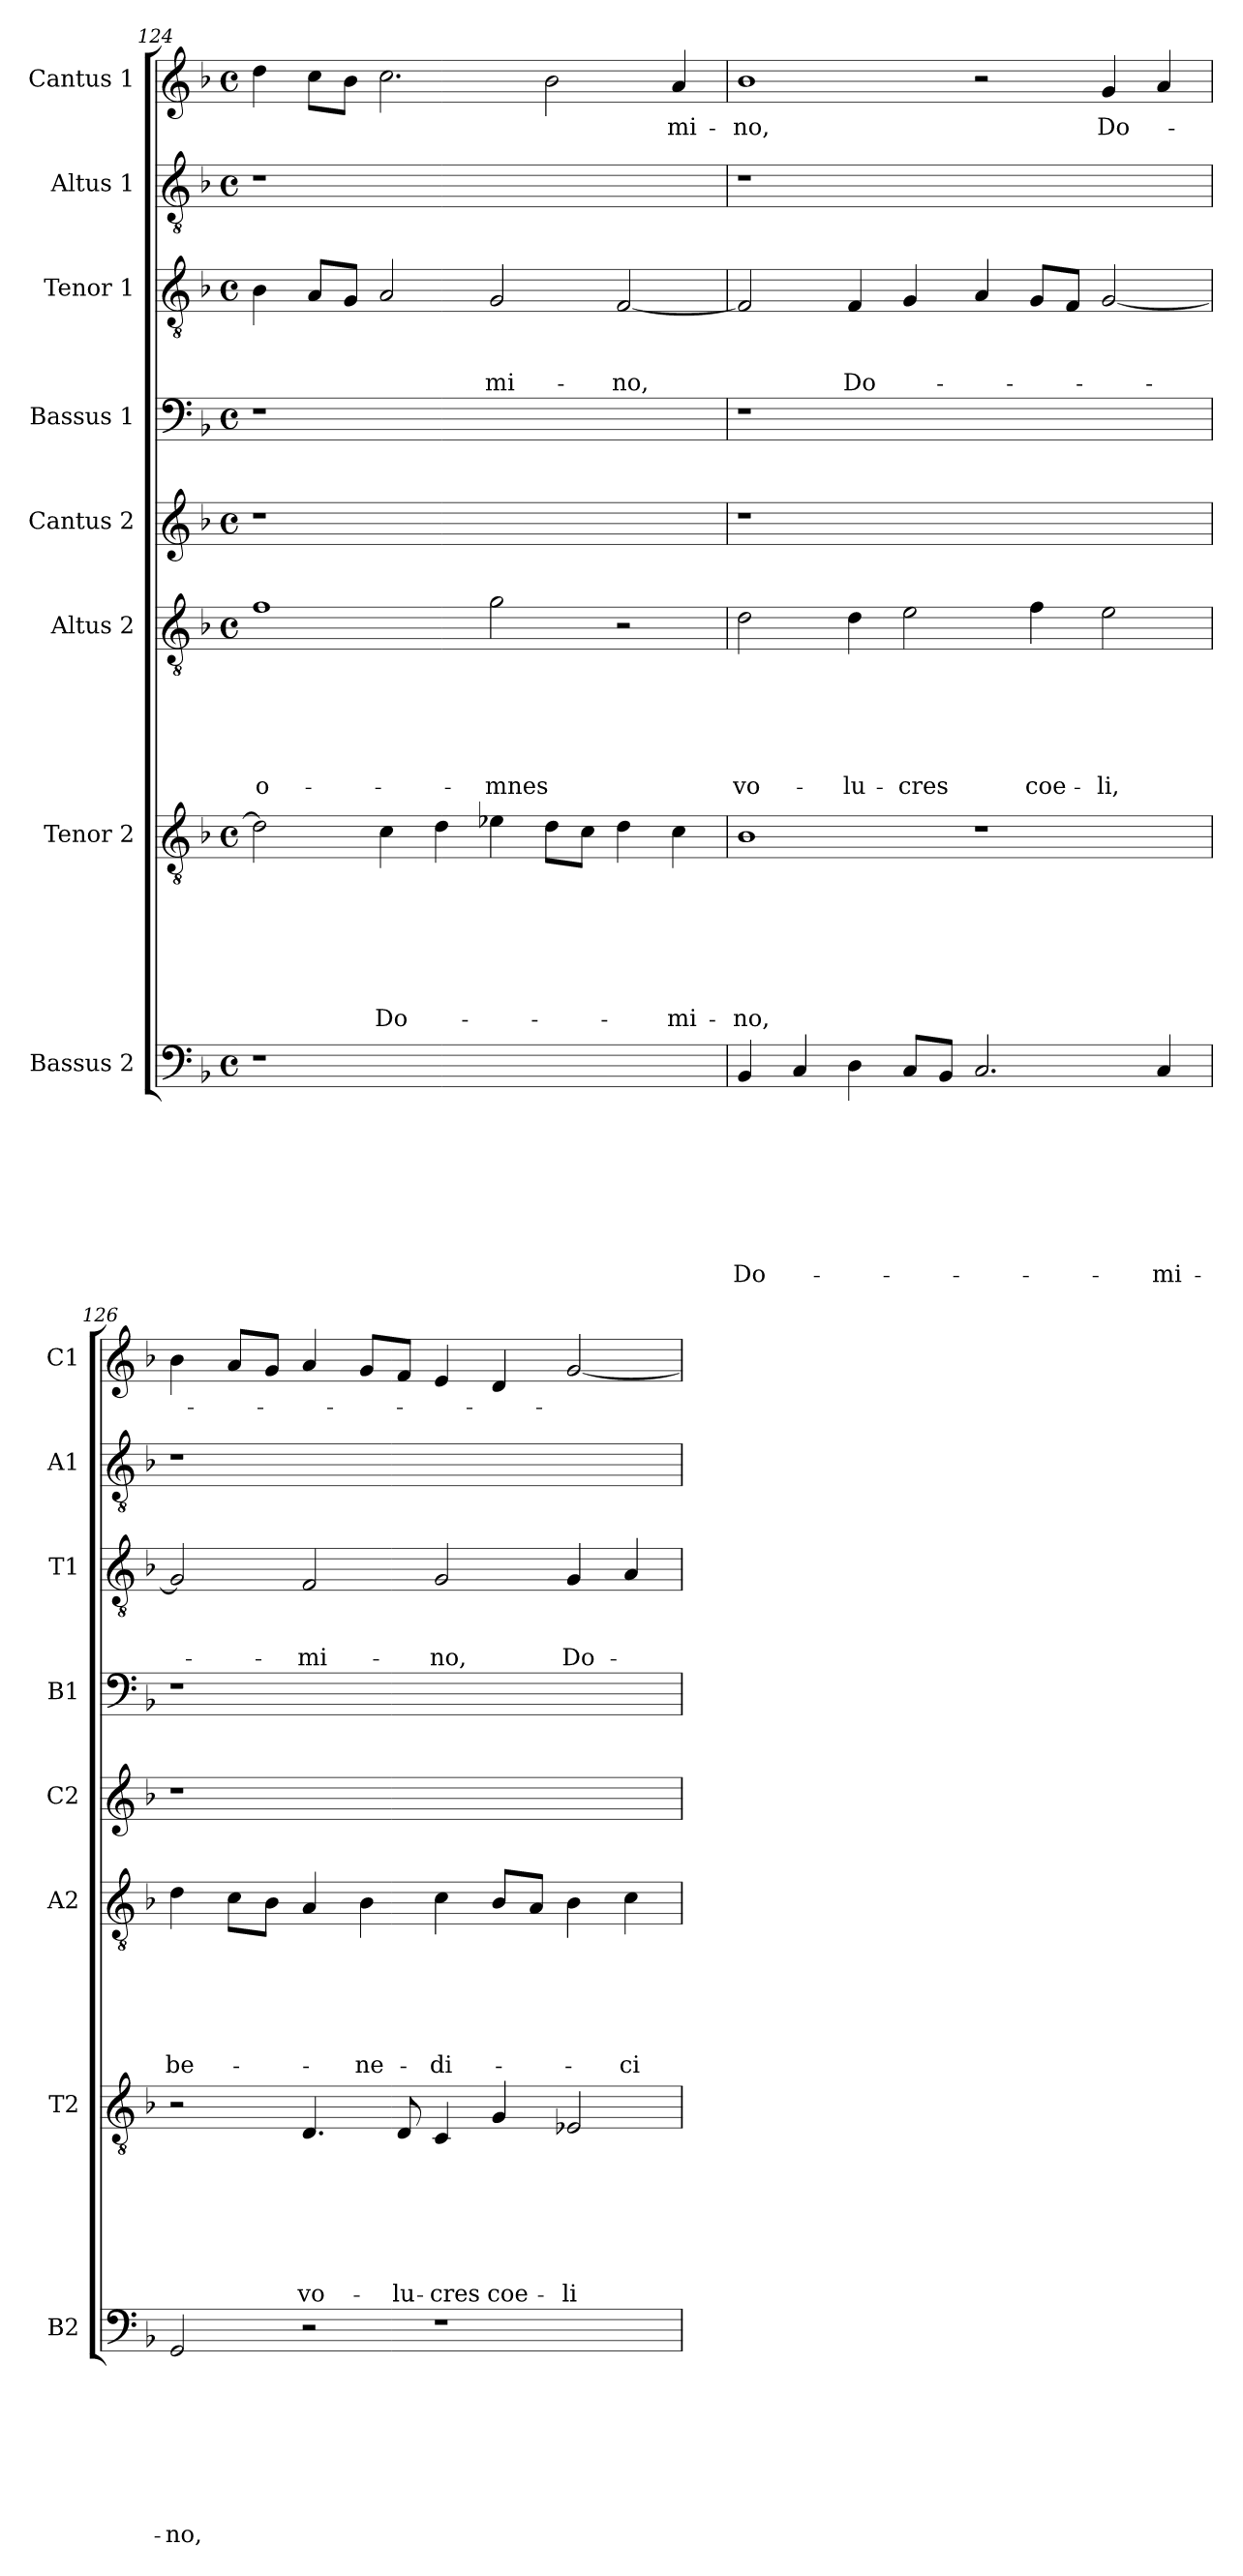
**kern	**text	**text	**text	**text	**text	**text	**text	**text	**kern	**text	**text	**text	**text	**text	**text	**text	**kern	**text	**text	**text	**text	**text	**text	**kern	**kern	**kern	**text	**text	**text	**kern	**kern	**text
*part8	*part8	*part8	*part8	*part8	*part8	*part8	*part8	*part8	*part7	*part7	*part7	*part7	*part7	*part7	*part7	*part7	*part6	*part6	*part6	*part6	*part6	*part6	*part6	*part5	*part4	*part3	*part3	*part3	*part3	*part2	*part1	*part1
*staff8	*staff8	*staff8	*staff8	*staff8	*staff8	*staff8	*staff8	*staff8	*staff7	*staff7	*staff7	*staff7	*staff7	*staff7	*staff7	*staff7	*staff6	*staff6	*staff6	*staff6	*staff6	*staff6	*staff6	*staff5	*staff4	*staff3	*staff3	*staff3	*staff3	*staff2	*staff1	*staff1
*I"Bassus 2	*	*	*	*	*	*	*	*	*I"Tenor 2	*	*	*	*	*	*	*	*I"Altus 2	*	*	*	*	*	*	*I"Cantus 2	*I"Bassus 1	*I"Tenor 1	*	*	*	*I"Altus 1	*I"Cantus 1	*
*I'B2	*	*	*	*	*	*	*	*	*I'T2	*	*	*	*	*	*	*	*I'A2	*	*	*	*	*	*	*I'C2	*I'B1	*I'T1	*	*	*	*I'A1	*I'C1	*
*clefF4	*	*	*	*	*	*	*	*	*clefGv2	*	*	*	*	*	*	*	*clefGv2	*	*	*	*	*	*	*clefG2	*clefF4	*clefGv2	*	*	*	*clefGv2	*clefG2	*
*k[b-]	*	*	*	*	*	*	*	*	*k[b-]	*	*	*	*	*	*	*	*k[b-]	*	*	*	*	*	*	*k[b-]	*k[b-]	*k[b-]	*	*	*	*k[b-]	*k[b-]	*
*d:	*	*	*	*	*	*	*	*	*d:	*	*	*	*	*	*	*	*d:	*	*	*	*	*	*	*d:	*d:	*d:	*	*	*	*d:	*d:	*
*M4/4	*	*	*	*	*	*	*	*	*M4/4	*	*	*	*	*	*	*	*M4/4	*	*	*	*	*	*	*M4/4	*M4/4	*M4/4	*	*	*	*M4/4	*M4/4	*
*met(c)	*	*	*	*	*	*	*	*	*met(c)	*	*	*	*	*	*	*	*met(c)	*	*	*	*	*	*	*met(c)	*met(c)	*met(c)	*	*	*	*met(c)	*met(c)	*
=124	=124	=124	=124	=124	=124	=124	=124	=124	=124	=124	=124	=124	=124	=124	=124	=124	=124	=124	=124	=124	=124	=124	=124	=124	=124	=124	=124	=124	=124	=124	=124	=124
1r	.	.	.	.	.	.	.	.	2d\]	.	.	.	.	.	.	.	1f	.	.	.	.	.	o-	1r	1r	4B-\	.	.	.	1r	4dd\	.
.	.	.	.	.	.	.	.	.	.	.	.	.	.	.	.	.	.	.	.	.	.	.	.	.	.	8A/L	.	.	.	.	8cc\L	.
.	.	.	.	.	.	.	.	.	.	.	.	.	.	.	.	.	.	.	.	.	.	.	.	.	.	8G/J	.	.	.	.	8b-\J	.
.	.	.	.	.	.	.	.	.	4c\	.	.	.	.	.	.	Do-	.	.	.	.	.	.	.	.	.	2A/	.	.	.	.	2.cc\	.
.	.	.	.	.	.	.	.	.	4d\	.	.	.	.	.	.	.	.	.	.	.	.	.	.	.	.	.	.	.	.	.	.	.
1ryy	.	.	.	.	.	.	.	.	4e-X\	.	.	.	.	.	.	.	2g\	.	.	.	.	.	-mnes	1ryy	1ryy	2G/	.	.	-mi-	1ryy	.	.
.	.	.	.	.	.	.	.	.	8d\L	.	.	.	.	.	.	.	.	.	.	.	.	.	.	.	.	.	.	.	.	.	2b-\	.
.	.	.	.	.	.	.	.	.	8c\J	.	.	.	.	.	.	.	.	.	.	.	.	.	.	.	.	.	.	.	.	.	.	.
.	.	.	.	.	.	.	.	.	4d\	.	.	.	.	.	.	.	2r	.	.	.	.	.	.	.	.	[2F/	.	.	-no,	.	.	.
.	.	.	.	.	.	.	.	.	4c\	.	.	.	.	.	.	-mi-	.	.	.	.	.	.	.	.	.	.	.	.	.	.	4a/	-mi-
=125	=125	=125	=125	=125	=125	=125	=125	=125	=125	=125	=125	=125	=125	=125	=125	=125	=125	=125	=125	=125	=125	=125	=125	=125	=125	=125	=125	=125	=125	=125	=125	=125
4BB-/	.	.	.	.	.	.	.	Do-	1B-	.	.	.	.	.	.	-no,	2d\	.	.	.	.	.	vo-	1r	1r	2F/]	.	.	.	1r	1b-	-no,
4C/	.	.	.	.	.	.	.	.	.	.	.	.	.	.	.	.	.	.	.	.	.	.	.	.	.	.	.	.	.	.	.	.
4D\	.	.	.	.	.	.	.	.	.	.	.	.	.	.	.	.	4d\	.	.	.	.	.	-lu-	.	.	4F/	.	.	Do-	.	.	.
8C/L	.	.	.	.	.	.	.	.	.	.	.	.	.	.	.	.	2e\	.	.	.	.	.	-cres	.	.	4G/	.	.	.	.	.	.
8BB-/J	.	.	.	.	.	.	.	.	.	.	.	.	.	.	.	.	.	.	.	.	.	.	.	.	.	.	.	.	.	.	.	.
2.C/	.	.	.	.	.	.	.	.	1r	.	.	.	.	.	.	.	.	.	.	.	.	.	.	1ryy	1ryy	4A/	.	.	.	1ryy	2r	.
.	.	.	.	.	.	.	.	.	.	.	.	.	.	.	.	.	4f\	.	.	.	.	.	coe-	.	.	8G/L	.	.	.	.	.	.
.	.	.	.	.	.	.	.	.	.	.	.	.	.	.	.	.	.	.	.	.	.	.	.	.	.	8F/J	.	.	.	.	.	.
.	.	.	.	.	.	.	.	.	.	.	.	.	.	.	.	.	2e\	.	.	.	.	.	-li,	.	.	[2G/	.	.	.	.	4g/	Do-
4C/	.	.	.	.	.	.	.	-mi-	.	.	.	.	.	.	.	.	.	.	.	.	.	.	.	.	.	.	.	.	.	.	4a/	.
!!LO:PB:g=z
=126	=126	=126	=126	=126	=126	=126	=126	=126	=126	=126	=126	=126	=126	=126	=126	=126	=126	=126	=126	=126	=126	=126	=126	=126	=126	=126	=126	=126	=126	=126	=126	=126
2GG/	.	.	.	.	.	.	.	-no,	2r	.	.	.	.	.	.	.	4d\	.	.	.	.	.	be-	1r	1r	2G/]	.	.	.	1r	4b-\	.
.	.	.	.	.	.	.	.	.	.	.	.	.	.	.	.	.	8c\L	.	.	.	.	.	.	.	.	.	.	.	.	.	8a/L	.
.	.	.	.	.	.	.	.	.	.	.	.	.	.	.	.	.	8B-\J	.	.	.	.	.	.	.	.	.	.	.	.	.	8g/J	.
2r	.	.	.	.	.	.	.	.	4.D/	.	.	.	.	.	.	vo-	4A/	.	.	.	.	.	.	.	.	2F/	.	.	-mi-	.	4a/	.
.	.	.	.	.	.	.	.	.	.	.	.	.	.	.	.	.	4B-\	.	.	.	.	.	-ne-	.	.	.	.	.	.	.	8g/L	.
.	.	.	.	.	.	.	.	.	8D/	.	.	.	.	.	.	-lu-	.	.	.	.	.	.	.	.	.	.	.	.	.	.	8f/J	.
1r	.	.	.	.	.	.	.	.	4C/	.	.	.	.	.	.	-cres	4c\	.	.	.	.	.	-di-	1ryy	1ryy	2G/	.	.	-no,	1ryy	4e/	.
.	.	.	.	.	.	.	.	.	4G/	.	.	.	.	.	.	coe-	8B-/L	.	.	.	.	.	.	.	.	.	.	.	.	.	4d/	.
.	.	.	.	.	.	.	.	.	.	.	.	.	.	.	.	.	8A/J	.	.	.	.	.	.	.	.	.	.	.	.	.	.	.
.	.	.	.	.	.	.	.	.	2E-X/	.	.	.	.	.	.	-li	4B-\	.	.	.	.	.	.	.	.	4G/	.	.	Do-	.	[2g/	.
.	.	.	.	.	.	.	.	.	.	.	.	.	.	.	.	.	4c\	.	.	.	.	.	-ci-	.	.	4A/	.	.	.	.	.	.
=	=	=	=	=	=	=	=	=	=	=	=	=	=	=	=	=	=	=	=	=	=	=	=	=	=	=	=	=	=	=	=	=
*-	*-	*-	*-	*-	*-	*-	*-	*-	*-	*-	*-	*-	*-	*-	*-	*-	*-	*-	*-	*-	*-	*-	*-	*-	*-	*-	*-	*-	*-	*-	*-	*-
